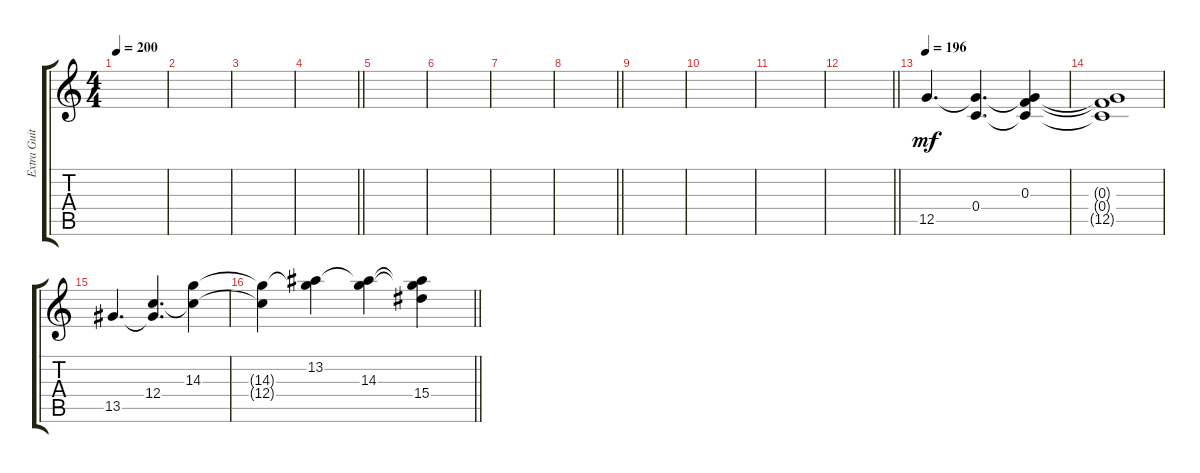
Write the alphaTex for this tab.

\track ("Extra Guitar" "Extra Guit") {instrument overdrivenguitar}
\staff {score tabs}
\tuning (D4 A3 F3 C3 G2 C2) {hide}
\ts (4 4)
\tempo 200
\clef g2
\ks c
|
|
|
\barLineRight lightlight
|
|
|
|
\barLineRight lightlight
|
|
|
|
\barLineRight lightlight
|
\tempo 196
12.5.4{d dy mf volume 16} (0.4 12.5{t}).4{d} (0.3 0.4{t} 12.5{t}).4 |
(0.3{t} 0.4{t} 12.5{t}).1 |
13.5.4{d} (12.4 13.5{t}).4{d} (14.3 12.4{t}).4 |
\barLineRight lightlight
(14.3{t} 12.4{t}).4 (13.2 14.3{t}).4 (13.2{t} 14.3).4 (13.2{t} 14.3{t} 15.4).4
